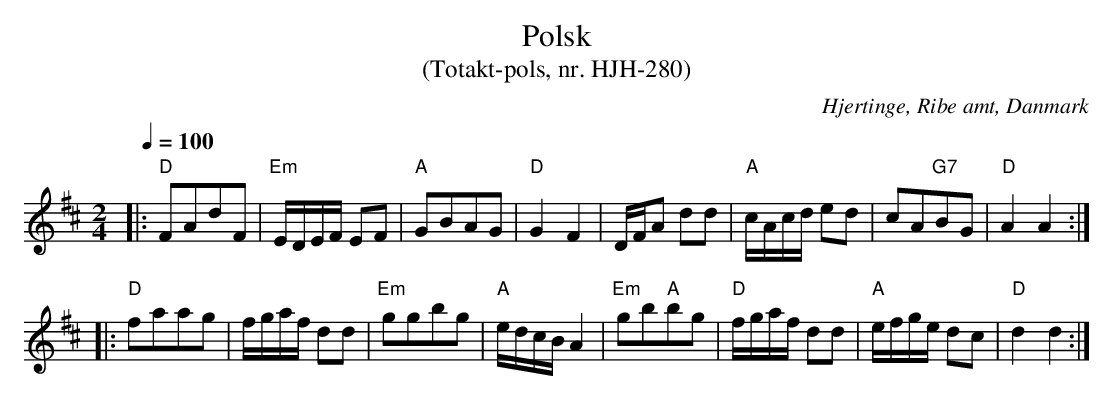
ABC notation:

X:1
T:Polsk
T:(Totakt-pols, nr. HJH-280)
O:Hjertinge, Ribe amt, Danmark
M:2/4
L:1/8
Q:1/4=100
K:D
|: "D"FAdF | "Em"E/D/E/F/ EF | "A"GBAG | "D"G2 F2 | D/F/A dd | "A"c/A/c/d/ ed | cA"G7"BG | "D"A2 A2 :|
|: "D"faag | f/g/a/f/ dd | "Em"ggbg | "A"e/d/c/B/ A2 | "Em"gb"A"bg | "D"f/g/a/f/ dd | "A"e/f/g/e/ dc | "D"d2 d2 :|
